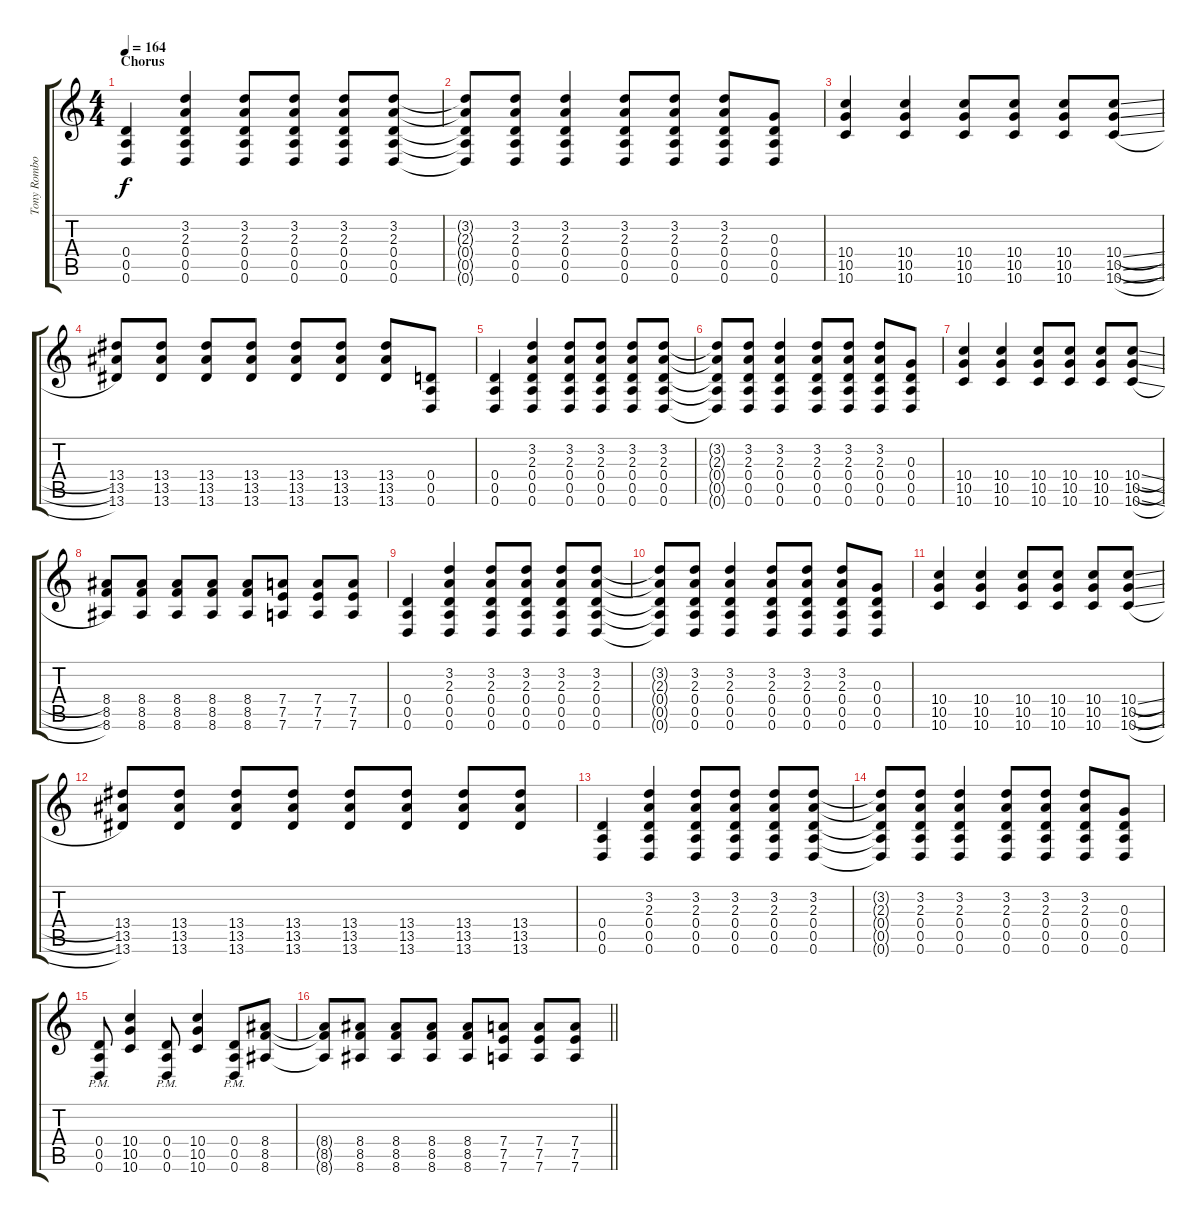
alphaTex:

\track ("Tony Rombola" "Tony Rombo") {instrument distortionguitar}
\staff {score tabs}
\tuning (E4 B3 G3 D3 A2 D2) {hide}
\ts (4 4)
\section ("" "Chorus")
\tempo 164
\clef g2
\ks c
(0.4 0.5 0.6).4{dy f} (3.2 2.3 0.4 0.5 0.6).4 (3.2 2.3 0.4 0.5 0.6).8 (3.2 2.3 0.4 0.5 0.6).8 (3.2 2.3 0.4 0.5 0.6).8 (3.2 2.3 0.4 0.5 0.6).8 |
(3.2{t} 2.3{t} 0.4{t} 0.5{t} 0.6{t}).8 (3.2 2.3 0.4 0.5 0.6).8 (3.2 2.3 0.4 0.5 0.6).4 (3.2 2.3 0.4 0.5 0.6).8 (3.2 2.3 0.4 0.5 0.6).8 (3.2 2.3 0.4 0.5 0.6).8 (0.3 0.4 0.5 0.6).8 |
(10.4 10.5 10.6).4 (10.4 10.5 10.6).4 (10.4 10.5 10.6).8 (10.4 10.5 10.6).8 (10.4 10.5 10.6).8 (10.4{sl} 10.5{sl} 10.6{sl}).8 |
(13.4 13.5 13.6).8 (13.4 13.5 13.6).8 (13.4 13.5 13.6).8 (13.4 13.5 13.6).8 (13.4 13.5 13.6).8 (13.4 13.5 13.6).8 (13.4 13.5 13.6).8 (0.4 0.5 0.6).8 |
(0.4 0.5 0.6).4 (3.2 2.3 0.4 0.5 0.6).4 (3.2 2.3 0.4 0.5 0.6).8 (3.2 2.3 0.4 0.5 0.6).8 (3.2 2.3 0.4 0.5 0.6).8 (3.2 2.3 0.4 0.5 0.6).8 |
(3.2{t} 2.3{t} 0.4{t} 0.5{t} 0.6{t}).8 (3.2 2.3 0.4 0.5 0.6).8 (3.2 2.3 0.4 0.5 0.6).4 (3.2 2.3 0.4 0.5 0.6).8 (3.2 2.3 0.4 0.5 0.6).8 (3.2 2.3 0.4 0.5 0.6).8 (0.3 0.4 0.5 0.6).8 |
(10.4 10.5 10.6).4 (10.4 10.5 10.6).4 (10.4 10.5 10.6).8 (10.4 10.5 10.6).8 (10.4 10.5 10.6).8 (10.4{sl} 10.5{sl} 10.6{sl}).8 |
(8.4 8.5 8.6).8 (8.4 8.5 8.6).8 (8.4 8.5 8.6).8 (8.4 8.5 8.6).8 (8.4 8.5 8.6).8 (7.4 7.5 7.6).8 (7.4 7.5 7.6).8 (7.4 7.5 7.6).8 |
(0.4 0.5 0.6).4 (3.2 2.3 0.4 0.5 0.6).4 (3.2 2.3 0.4 0.5 0.6).8 (3.2 2.3 0.4 0.5 0.6).8 (3.2 2.3 0.4 0.5 0.6).8 (3.2 2.3 0.4 0.5 0.6).8 |
(3.2{t} 2.3{t} 0.4{t} 0.5{t} 0.6{t}).8 (3.2 2.3 0.4 0.5 0.6).8 (3.2 2.3 0.4 0.5 0.6).4 (3.2 2.3 0.4 0.5 0.6).8 (3.2 2.3 0.4 0.5 0.6).8 (3.2 2.3 0.4 0.5 0.6).8 (0.3 0.4 0.5 0.6).8 |
(10.4 10.5 10.6).4 (10.4 10.5 10.6).4 (10.4 10.5 10.6).8 (10.4 10.5 10.6).8 (10.4 10.5 10.6).8 (10.4{sl} 10.5{sl} 10.6{sl}).8 |
(13.4 13.5 13.6).8 (13.4 13.5 13.6).8 (13.4 13.5 13.6).8 (13.4 13.5 13.6).8 (13.4 13.5 13.6).8 (13.4 13.5 13.6).8 (13.4 13.5 13.6).8 (13.4 13.5 13.6).8 |
(0.4 0.5 0.6).4 (3.2 2.3 0.4 0.5 0.6).4 (3.2 2.3 0.4 0.5 0.6).8 (3.2 2.3 0.4 0.5 0.6).8 (3.2 2.3 0.4 0.5 0.6).8 (3.2 2.3 0.4 0.5 0.6).8 |
(3.2{t} 2.3{t} 0.4{t} 0.5{t} 0.6{t}).8 (3.2 2.3 0.4 0.5 0.6).8 (3.2 2.3 0.4 0.5 0.6).4 (3.2 2.3 0.4 0.5 0.6).8 (3.2 2.3 0.4 0.5 0.6).8 (3.2 2.3 0.4 0.5 0.6).8 (0.3 0.4 0.5 0.6).8 |
(0.4{pm} 0.5{pm} 0.6{pm}).8 (10.4 10.5 10.6).4 (0.4{pm} 0.5{pm} 0.6{pm}).8 (10.4 10.5 10.6).4 (0.4{pm} 0.5{pm} 0.6{pm}).8 (8.4 8.5 8.6).8 |
\barLineRight lightlight
(8.4{t} 8.5{t} 8.6{t}).8 (8.4 8.5 8.6).8 (8.4 8.5 8.6).8 (8.4 8.5 8.6).8 (8.4 8.5 8.6).8 (7.4 7.5 7.6).8 (7.4 7.5 7.6).8 (7.4 7.5 7.6).8
